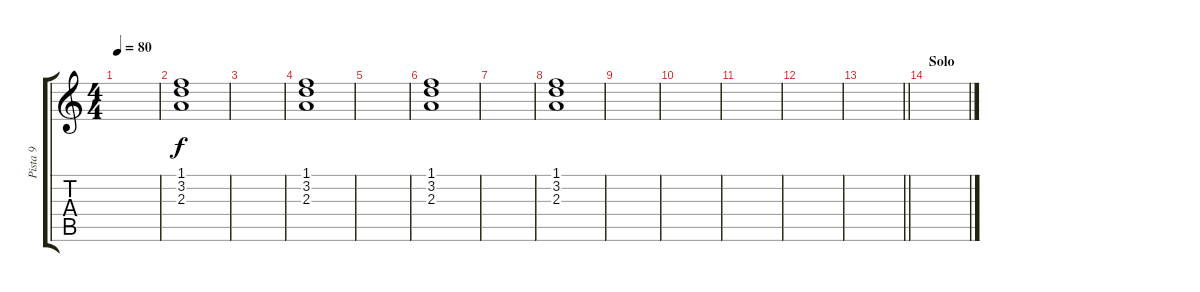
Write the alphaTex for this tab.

\track ("Pista 9" "Pista 9") {instrument electricguitarclean}
\staff {score tabs}
\tuning (E4 B3 G3 D3 A2 E2) {hide}
\ts (4 4)
\tempo 80
\clef g2
\ks c
|
(1.1 3.2 2.3).1 |
|
(1.1 3.2 2.3).1 |
|
(1.1 3.2 2.3).1 |
|
(1.1 3.2 2.3).1 |
|
|
|
|
\barLineRight lightlight
|
\section ("" "Solo")
